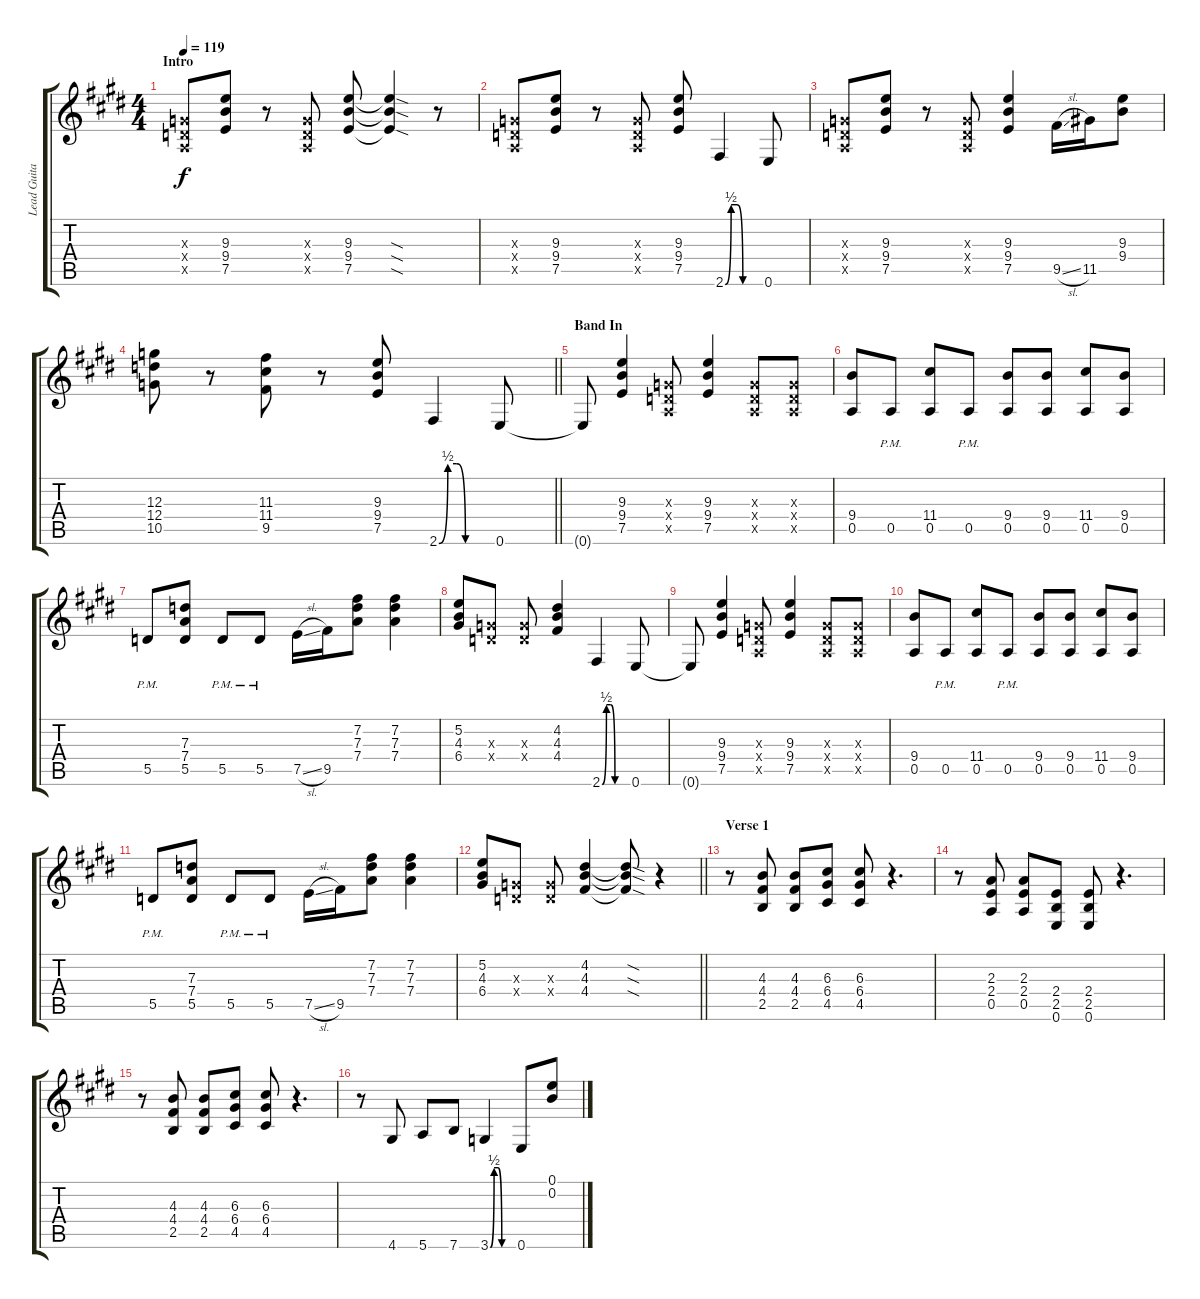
\track ("Lead Guitar" "Lead Guita") {instrument distortionguitar}
\staff {score tabs}
\tuning (E4 B3 G3 D3 A2 E2) {hide}
\ts (4 4)
\section ("" "Intro")
\tempo 119
\clef g2
\ks e
(0.3{x} 0.4{x} 0.5{x}).8{dy f instrument distortionguitar} (9.3 9.4 7.5).8 r.8 (0.3{x} 0.4{x} 0.5{x}).8 (9.3 9.4 7.5).8 (9.3{sod t} 9.4{sod t} 7.5{sod t}).4 r.8 |
(0.3{x} 0.4{x} 0.5{x}).8 (9.3 9.4 7.5).8 r.8 (0.3{x} 0.4{x} 0.5{x}).8 (9.3 9.4 7.5).8 2.6{be (custom 0 0 10 2 20 2 30 0 60 0)}.4 0.6.8 |
(0.3{x} 0.4{x} 0.5{x}).8 (9.3 9.4 7.5).8 r.8 (0.3{x} 0.4{x} 0.5{x}).8 (9.3 9.4 7.5).4 9.5{sl}.16 11.5.16 (9.3 9.4).8 |
\barLineRight lightlight
(12.3 12.4 10.5).8 r.8 (11.3 11.4 9.5).8 r.8 (9.3 9.4 7.5).8 2.6{be (custom 0 0 10 2 20 2 30 0 60 0)}.4 0.6.8 |
\section ("" "Band In")
0.6{t}.8 (9.3 9.4 7.5).4 (0.3{x} 0.4{x} 0.5{x}).8 (9.3 9.4 7.5).4 (0.3{x} 0.4{x} 0.5{x}).8 (0.3{x} 0.4{x} 0.5{x}).8 |
(9.4 0.5).8 0.5{pm}.8 (11.4 0.5).8 0.5{pm}.8 (9.4 0.5).8 (9.4 0.5).8 (11.4 0.5).8 (9.4 0.5).8 |
5.5{pm}.8 (7.3 7.4 5.5).8 5.5{pm}.8 5.5{pm}.8 7.5{sl}.16 9.5.16 (7.2 7.3 7.4).8 (7.2 7.3 7.4).4 |
(5.2 4.3 6.4).8 (0.3{x} 0.4{x}).8 (0.3{x} 0.4{x}).8 (4.2 4.3 4.4).4 2.6{be (custom 0 0 10 2 20 2 30 0 60 0)}.4 0.6.8 |
0.6{t}.8 (9.3 9.4 7.5).4 (0.3{x} 0.4{x} 0.5{x}).8 (9.3 9.4 7.5).4 (0.3{x} 0.4{x} 0.5{x}).8 (0.3{x} 0.4{x} 0.5{x}).8 |
(9.4 0.5).8 0.5{pm}.8 (11.4 0.5).8 0.5{pm}.8 (9.4 0.5).8 (9.4 0.5).8 (11.4 0.5).8 (9.4 0.5).8 |
5.5{pm}.8 (7.3 7.4 5.5).8 5.5{pm}.8 5.5{pm}.8 7.5{sl}.16 9.5.16 (7.2 7.3 7.4).8 (7.2 7.3 7.4).4 |
\barLineRight lightlight
(5.2 4.3 6.4).8 (0.3{x} 0.4{x}).8 (0.3{x} 0.4{x}).8 (4.2 4.3 4.4).4 (4.2{sod t} 4.3{sod t} 4.4{sod t}).8 r.4 |
\section ("" "Verse 1")
r.8 (4.3 4.4 2.5).8 (4.3 4.4 2.5).8 (6.3 6.4 4.5).8 (6.3 6.4 4.5).8 r.4{d} |
r.8 (2.3 2.4 0.5).8 (2.3 2.4 0.5).8 (2.4 2.5 0.6).8 (2.4 2.5 0.6).8 r.4{d} |
r.8 (4.3 4.4 2.5).8 (4.3 4.4 2.5).8 (6.3 6.4 4.5).8 (6.3 6.4 4.5).8 r.4{d} |
r.8 4.6.8 5.6.8 7.6.8 3.6{be (custom 0 0 10 2 20 2 30 0 60 0)}.4 0.6.8 (0.1 0.2).8
